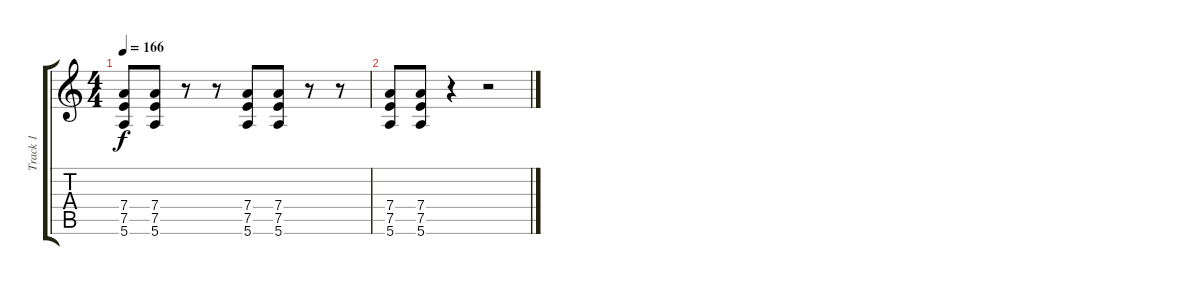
\track ("Track 1" "Track 1") {instrument overdrivenguitar}
\staff {score tabs}
\tuning (E4 B3 G3 D3 A2 E2) {hide}
\ts (4 4)
\tempo 166
\clef g2
\ks c
(7.4 7.5 5.6).8{dy f} (7.4 7.5 5.6).8 r.8 r.8 (7.4 7.5 5.6).8 (7.4 7.5 5.6).8 r.8 r.8 |
(7.4 7.5 5.6).8 (7.4 7.5 5.6).8 r.4 r.2
